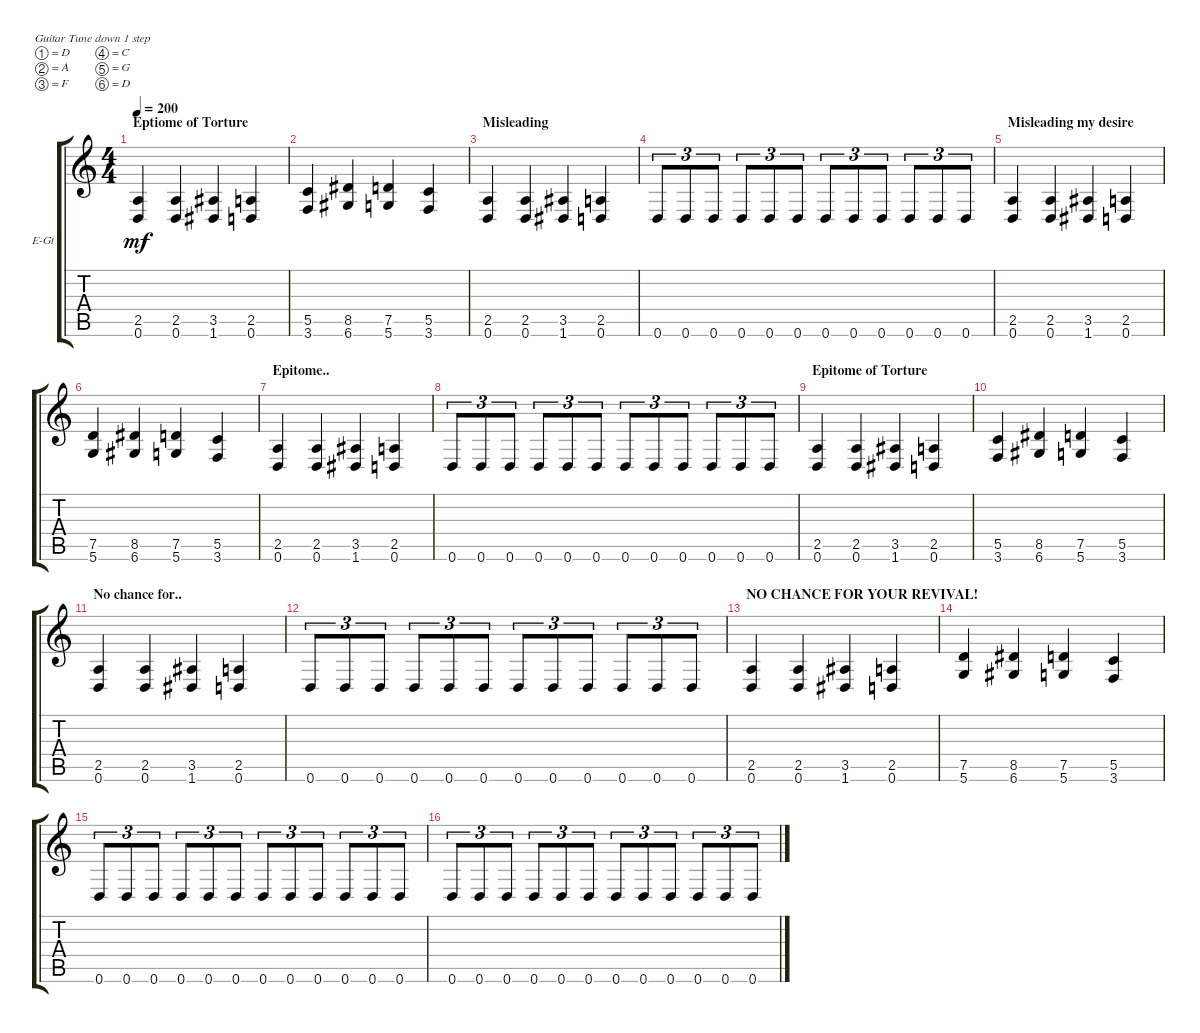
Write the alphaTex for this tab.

\defaultSystemsLayout 4
\bracketExtendMode groupsimilarinstruments
\firstSystemTrackNameOrientation horizontal
\otherSystemsTrackNameOrientation horizontal
\track ("Bernd Kost II" "E-Gt") {instrument distortionguitar}
\staff {score tabs}
\tuning (D4 A3 F3 C3 G2 D2)
\ts (4 4)
\section ("" "Eptiome of Torture")
\tempo 200
\clef g2
\ks c
(2.5 0.6).4{dy mf} (2.5 0.6).4 (1.6 3.5).4 (2.5 0.6).4 |
(3.6 5.5).4 (6.6 8.5).4 (7.5 5.6).4 (3.6 5.5).4 |
\section ("" "Misleading")
(2.5 0.6).4 (2.5 0.6).4 (1.6 3.5).4 (2.5 0.6).4 |
0.6.8{tu (3 2)} 0.6.8{tu (3 2)} 0.6.8{tu (3 2)} 0.6.8{tu (3 2)} 0.6.8{tu (3 2)} 0.6.8{tu (3 2)} 0.6.8{tu (3 2)} 0.6.8{tu (3 2)} 0.6.8{tu (3 2)} 0.6.8{tu (3 2)} 0.6.8{tu (3 2)} 0.6.8{tu (3 2)} |
\section ("" "Misleading my desire")
(2.5 0.6).4 (2.5 0.6).4 (1.6 3.5).4 (2.5 0.6).4 |
(5.6 7.5).4 (6.6 8.5).4 (7.5 5.6).4 (3.6 5.5).4 |
\section ("" "Epitome..")
(2.5 0.6).4 (2.5 0.6).4 (1.6 3.5).4 (2.5 0.6).4 |
0.6.8{tu (3 2)} 0.6.8{tu (3 2)} 0.6.8{tu (3 2)} 0.6.8{tu (3 2)} 0.6.8{tu (3 2)} 0.6.8{tu (3 2)} 0.6.8{tu (3 2)} 0.6.8{tu (3 2)} 0.6.8{tu (3 2)} 0.6.8{tu (3 2)} 0.6.8{tu (3 2)} 0.6.8{tu (3 2)} |
\section ("" "Epitome of Torture")
(2.5 0.6).4 (2.5 0.6).4 (1.6 3.5).4 (2.5 0.6).4 |
(3.6 5.5).4 (6.6 8.5).4 (7.5 5.6).4 (3.6 5.5).4 |
\section ("" "No chance for..")
(2.5 0.6).4 (2.5 0.6).4 (1.6 3.5).4 (2.5 0.6).4 |
0.6.8{tu (3 2)} 0.6.8{tu (3 2)} 0.6.8{tu (3 2)} 0.6.8{tu (3 2)} 0.6.8{tu (3 2)} 0.6.8{tu (3 2)} 0.6.8{tu (3 2)} 0.6.8{tu (3 2)} 0.6.8{tu (3 2)} 0.6.8{tu (3 2)} 0.6.8{tu (3 2)} 0.6.8{tu (3 2)} |
\section ("" "NO CHANCE FOR YOUR REVIVAL!")
(2.5 0.6).4 (2.5 0.6).4 (1.6 3.5).4 (2.5 0.6).4 |
(5.6 7.5).4 (6.6 8.5).4 (7.5 5.6).4 (3.6 5.5).4 |
0.6.8{tu (3 2)} 0.6.8{tu (3 2)} 0.6.8{tu (3 2)} 0.6.8{tu (3 2)} 0.6.8{tu (3 2)} 0.6.8{tu (3 2)} 0.6.8{tu (3 2)} 0.6.8{tu (3 2)} 0.6.8{tu (3 2)} 0.6.8{tu (3 2)} 0.6.8{tu (3 2)} 0.6.8{tu (3 2)} |
0.6.8{tu (3 2)} 0.6.8{tu (3 2)} 0.6.8{tu (3 2)} 0.6.8{tu (3 2)} 0.6.8{tu (3 2)} 0.6.8{tu (3 2)} 0.6.8{tu (3 2)} 0.6.8{tu (3 2)} 0.6.8{tu (3 2)} 0.6.8{tu (3 2)} 0.6.8{tu (3 2)} 0.6.8{tu (3 2)}
